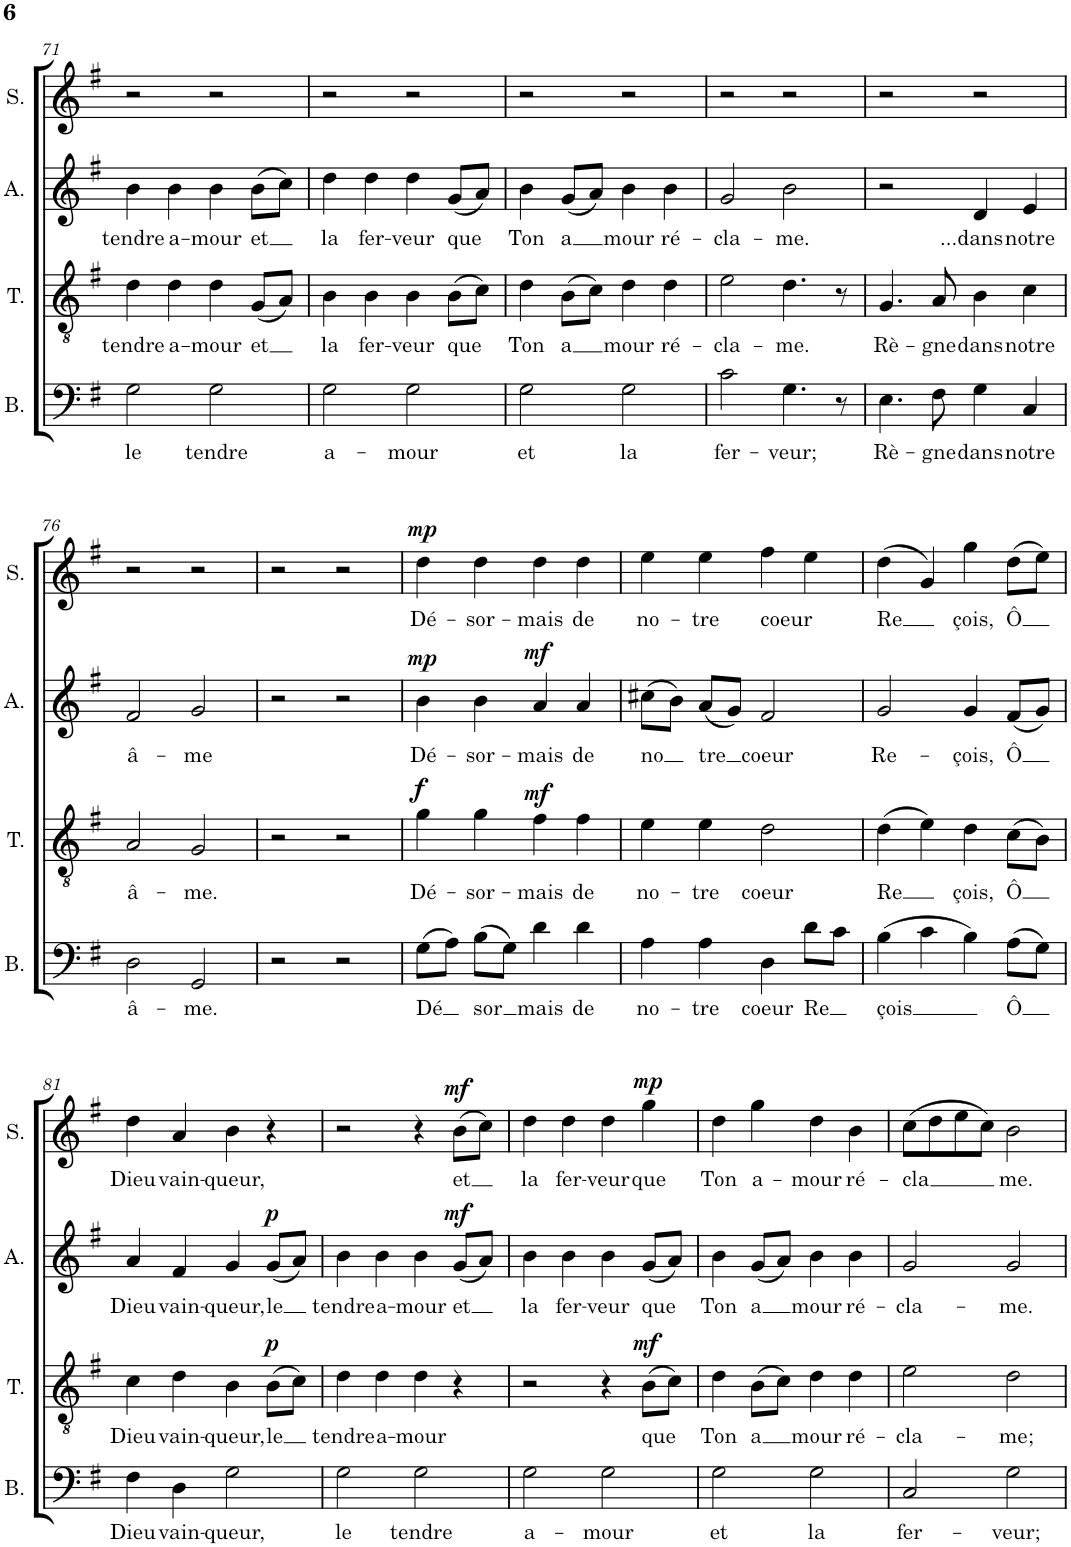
**kern	**text	**kern	**text	**dynam	**kern	**text	**dynam	**kern	**text	**dynam
*part4	*part4	*part3	*part3	*part3	*part2	*part2	*part2	*part1	*part1	*part1
*staff4	*staff4	*staff3	*staff3	*staff3	*staff2	*staff2	*staff2	*staff1	*staff1	*staff1
*I"Basse	*	*I"Ténor	*	*	*I"Alto	*	*	*I"Soprano	*	*
*I'B.	*	*I'T.	*	*	*I'A.	*	*	*I'S.	*	*
!!LO:PB:g=z
*clefF4	*	*clefGv2	*	*	*clefG2	*	*	*clefG2	*	*
*k[f#]	*	*k[f#]	*	*	*k[f#]	*	*	*k[f#]	*	*
*M4/4	*	*M4/4	*	*	*M4/4	*	*	*M4/4	*	*
*met(c)	*	*met(c)	*	*	*met(c)	*	*	*met(c)	*	*
=71	=71	=71	=71	=71	=71	=71	=71	=71	=71	=71
!	!LO:LY:b	!	!LO:LY:b	!	!	!LO:LY:b	!	!	!	!
2G\	le	4d\	tendre	.	4b\	tendre	.	2r	.	.
!	!	!	!LO:LY:b	!	!	!LO:LY:b	!	!	!	!
.	.	4d\	a-	.	4b\	a-	.	.	.	.
!	!LO:LY:b	!	!LO:LY:b	!	!	!LO:LY:b	!	!	!	!
2G\	tendre	4d\	-mour	.	4b\	-mour	.	2r	.	.
!	!	!	!LO:LY:b	!	!	!LO:LY:b	!	!	!	!
.	.	(8G/L	et	.	(8b\L	et	.	.	.	.
.	.	8A/J)	.	.	8cc\J)	.	.	.	.	.
=72	=72	=72	=72	=72	=72	=72	=72	=72	=72	=72
!	!LO:LY:b	!	!LO:LY:b	!	!	!LO:LY:b	!	!	!	!
2G\	a-	4B\	la	.	4dd\	la	.	2r	.	.
!	!	!	!LO:LY:b	!	!	!LO:LY:b	!	!	!	!
.	.	4B\	fer-	.	4dd\	fer-	.	.	.	.
!	!LO:LY:b	!	!LO:LY:b	!	!	!LO:LY:b	!	!	!	!
2G\	-mour	4B\	-veur	.	4dd\	-veur	.	2r	.	.
!	!	!	!LO:LY:b	!	!	!LO:LY:b	!	!	!	!
.	.	(8B\L	que	.	(8g/L	que	.	.	.	.
.	.	8c\J)	.	.	8a/J)	.	.	.	.	.
=73	=73	=73	=73	=73	=73	=73	=73	=73	=73	=73
!	!LO:LY:b	!	!LO:LY:b	!	!	!LO:LY:b	!	!	!	!
2G\	et	4d\	Ton	.	4b\	Ton	.	2r	.	.
!	!	!	!LO:LY:b	!	!	!LO:LY:b	!	!	!	!
.	.	(8B\L	a	.	(8g/L	a	.	.	.	.
.	.	8c\J)	.	.	8a/J)	.	.	.	.	.
!	!LO:LY:b	!	!LO:LY:b	!	!	!LO:LY:b	!	!	!	!
2G\	la	4d\	mour	.	4b\	mour	.	2r	.	.
!	!	!	!LO:LY:b	!	!	!LO:LY:b	!	!	!	!
.	.	4d\	ré-	.	4b\	ré-	.	.	.	.
=74	=74	=74	=74	=74	=74	=74	=74	=74	=74	=74
!	!LO:LY:b	!	!LO:LY:b	!	!	!LO:LY:b	!	!	!	!
2c\	fer-	2e\	-cla-	.	2g/	-cla-	.	2r	.	.
!	!LO:LY:b	!	!LO:LY:b	!	!	!LO:LY:b	!	!	!	!
4.G\	-veur;	4.d\	-me.	.	2b\	-me.	.	2r	.	.
8r	.	8r	.	.	.	.	.	.	.	.
=75	=75	=75	=75	=75	=75	=75	=75	=75	=75	=75
!	!LO:LY:b	!	!LO:LY:b	!	!	!	!	!	!	!
4.E\	Rè-	4.G/	Rè-	.	2r	.	.	2r	.	.
!	!LO:LY:b	!	!LO:LY:b	!	!	!	!	!	!	!
8F#\	-gne	8A/	-gne	.	.	.	.	.	.	.
!	!LO:LY:b	!	!LO:LY:b	!	!	!LO:LY:b	!	!	!	!
4G\	dans	4B\	dans	.	4d/	...dans	.	2r	.	.
!	!LO:LY:b	!	!LO:LY:b	!	!	!LO:LY:b	!	!	!	!
4C/	notre	4c\	notre	.	4e/	notre	.	.	.	.
!!LO:LB:g=z
=76	=76	=76	=76	=76	=76	=76	=76	=76	=76	=76
!	!LO:LY:b	!	!LO:LY:b	!	!	!LO:LY:b	!	!	!	!
2D\	â-	2A/	â-	.	2f#/	â-	.	2r	.	.
!	!LO:LY:b	!	!LO:LY:b	!	!	!LO:LY:b	!	!	!	!
2GG/	-me.	2G/	-me.	.	2g/	-me	.	2r	.	.
=77	=77	=77	=77	=77	=77	=77	=77	=77	=77	=77
2r	.	2r	.	.	2r	.	.	2r	.	.
2r	.	2r	.	.	2r	.	.	2r	.	.
=78	=78	=78	=78	=78	=78	=78	=78	=78	=78	=78
!	!LO:LY:b	!	!LO:LY:b	!LO:DY:a	!	!LO:LY:b	!LO:DY:a	!	!LO:LY:b	!LO:DY:a
(8G\L	-Dé	4g\	Dé-	f	4b\	Dé-	mp	4dd\	Dé-	mp
8A\J)	.	.	.	.	.	.	.	.	.	.
!	!LO:LY:b	!	!LO:LY:b	!	!	!LO:LY:b	!	!	!LO:LY:b	!
(8B\L	sor	4g\	-sor-	.	4b\	-sor-	.	4dd\	-sor-	.
8G\J)	.	.	.	.	.	.	.	.	.	.
!	!LO:LY:b	!	!LO:LY:b	!LO:DY:a	!	!LO:LY:b	!LO:DY:a	!	!LO:LY:b	!
4d\	mais	4f#\	-mais	mf	4a/	-mais	mf	4dd\	-mais	.
!	!LO:LY:b	!	!LO:LY:b	!	!	!LO:LY:b	!	!	!LO:LY:b	!
4d\	de	4f#\	de	.	4a/	de	.	4dd\	de	.
=79	=79	=79	=79	=79	=79	=79	=79	=79	=79	=79
!	!LO:LY:b	!	!LO:LY:b	!	!	!LO:LY:b	!	!	!LO:LY:b	!
4A\	no-	4e\	no-	.	(8cc#X\L	no	.	4ee\	no-	.
.	.	.	.	.	8b\J)	.	.	.	.	.
!	!LO:LY:b	!	!LO:LY:b	!	!	!LO:LY:b	!	!	!LO:LY:b	!
4A\	-tre	4e\	-tre	.	(8a/L	tre	.	4ee\	-tre	.
.	.	.	.	.	8g/J)	.	.	.	.	.
!	!LO:LY:b	!	!LO:LY:b	!	!	!LO:LY:b	!	!	!LO:LY:b	!
4D\	coeur	2d\	coeur	.	2f#/	coeur	.	4ff#\	coeur	.
!	!LO:LY:b	!	!	!	!	!	!	!	!	!
8d\L	Re	.	.	.	.	.	.	4ee\	.	.
8c\J	.	.	.	.	.	.	.	.	.	.
=80	=80	=80	=80	=80	=80	=80	=80	=80	=80	=80
!	!LO:LY:b	!	!LO:LY:b	!	!	!LO:LY:b	!	!	!LO:LY:b	!
(4B\	çois	(4d\	-Re	.	2g/	Re-	.	(4dd\	Re	.
4c\	.	4e\)	.	.	.	.	.	4g/)	.	.
!	!	!	!LO:LY:b	!	!	!LO:LY:b	!	!	!LO:LY:b	!
4B\)	.	4d\	çois,	.	4g/	-çois,	.	4gg\	çois,	.
!	!LO:LY:b	!	!LO:LY:b	!	!	!LO:LY:b	!	!	!LO:LY:b	!
(8A\L	Ô	(8c\L	Ô	.	(8f#/L	Ô	.	(8dd\L	Ô	.
8G\J)	.	8B\J)	.	.	8g/J)	.	.	8ee\J)	.	.
!!LO:LB:g=z
=81	=81	=81	=81	=81	=81	=81	=81	=81	=81	=81
!	!LO:LY:b	!	!LO:LY:b	!	!	!LO:LY:b	!	!	!LO:LY:b	!
4F#\	Dieu	4c\	Dieu	.	4a/	Dieu	.	4dd\	Dieu	.
!	!LO:LY:b	!	!LO:LY:b	!	!	!LO:LY:b	!	!	!LO:LY:b	!
4D\	vain-	4d\	vain-	.	4f#/	vain-	.	4a/	vain-	.
!	!LO:LY:b	!	!LO:LY:b	!	!	!LO:LY:b	!	!	!LO:LY:b	!
2G\	-queur,	4B\	-queur,	.	4g/	-queur,	.	4b\	-queur,	.
!	!	!	!LO:LY:b	!LO:DY:a	!	!LO:LY:b	!LO:DY:a	!	!	!
.	.	(8B\L	le	p	(8g/L	le	p	4r	.	.
.	.	8c\J)	.	.	8a/J)	.	.	.	.	.
=82	=82	=82	=82	=82	=82	=82	=82	=82	=82	=82
!	!LO:LY:b	!	!LO:LY:b	!	!	!LO:LY:b	!	!	!	!
2G\	le	4d\	tendre	.	4b\	tendre	.	2r	.	.
!	!	!	!LO:LY:b	!	!	!LO:LY:b	!	!	!	!
.	.	4d\	a-	.	4b\	a-	.	.	.	.
!	!LO:LY:b	!	!LO:LY:b	!	!	!LO:LY:b	!	!	!	!
2G\	tendre	4d\	-mour	.	4b\	-mour	.	4r	.	.
!	!	!	!	!	!	!LO:LY:b	!LO:DY:a	!	!LO:LY:b	!LO:DY:a
.	.	4r	.	.	(8g/L	et	mf	(8b\L	et	mf
.	.	.	.	.	8a/J)	.	.	8cc\J)	.	.
=83	=83	=83	=83	=83	=83	=83	=83	=83	=83	=83
!	!LO:LY:b	!	!	!	!	!LO:LY:b	!	!	!LO:LY:b	!
2G\	a-	2r	.	.	4b\	la	.	4dd\	la	.
!	!	!	!	!	!	!LO:LY:b	!	!	!LO:LY:b	!
.	.	.	.	.	4b\	fer-	.	4dd\	fer-	.
!	!LO:LY:b	!	!	!	!	!LO:LY:b	!	!	!LO:LY:b	!
2G\	-mour	4r	.	.	4b\	-veur	.	4dd\	-veur	.
!	!	!	!LO:LY:b	!LO:DY:a	!	!LO:LY:b	!	!	!LO:LY:b	!LO:DY:a
.	.	(8B\L	que	mf	(8g/L	que	.	4gg\	que	mp
.	.	8c\J)	.	.	8a/J)	.	.	.	.	.
=84	=84	=84	=84	=84	=84	=84	=84	=84	=84	=84
!	!LO:LY:b	!	!LO:LY:b	!	!	!LO:LY:b	!	!	!LO:LY:b	!
2G\	et	4d\	Ton	.	4b\	Ton	.	4dd\	Ton	.
!	!	!	!LO:LY:b	!	!	!LO:LY:b	!	!	!LO:LY:b	!
.	.	(8B\L	a	.	(8g/L	a	.	4gg\	a-	.
.	.	8c\J)	.	.	8a/J)	.	.	.	.	.
!	!LO:LY:b	!	!LO:LY:b	!	!	!LO:LY:b	!	!	!LO:LY:b	!
2G\	la	4d\	mour	.	4b\	mour	.	4dd\	-mour	.
!	!	!	!LO:LY:b	!	!	!LO:LY:b	!	!	!LO:LY:b	!
.	.	4d\	ré-	.	4b\	ré-	.	4b\	ré-	.
=85	=85	=85	=85	=85	=85	=85	=85	=85	=85	=85
!	!LO:LY:b	!	!LO:LY:b	!	!	!LO:LY:b	!	!	!LO:LY:b	!
2C/	fer-	2e\	-cla-	.	2g/	-cla-	.	(8cc\L	-cla	.
.	.	.	.	.	.	.	.	8dd\	.	.
.	.	.	.	.	.	.	.	8ee\	.	.
.	.	.	.	.	.	.	.	8cc\J)	.	.
!	!LO:LY:b	!	!LO:LY:b	!	!	!LO:LY:b	!	!	!LO:LY:b	!
2G\	-veur;	2d\	-me;	.	2g/	-me.	.	2b\	me.	.
=	=	=	=	=	=	=	=	=	=	=
*-	*-	*-	*-	*-	*-	*-	*-	*-	*-	*-
